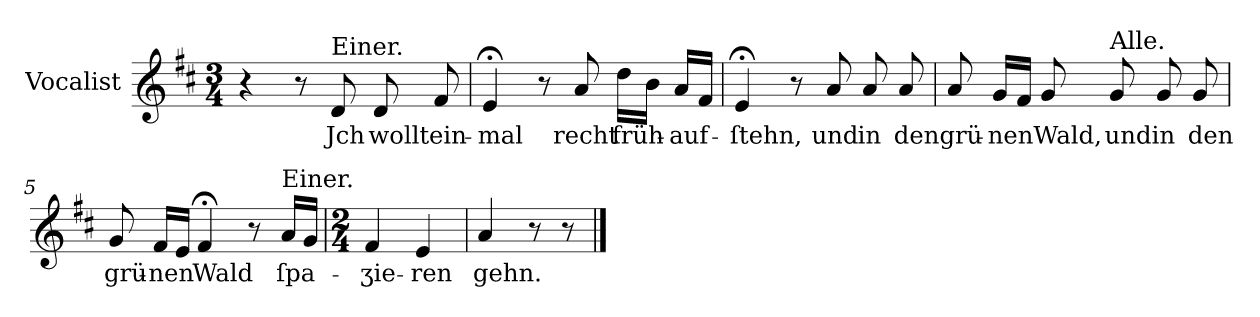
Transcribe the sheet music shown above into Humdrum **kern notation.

**kern	**text
*part1	*part1
*staff1	*staff1
*I"Vocalist	*
*k[f#c#]	*
*D:	*
*M3/4	*
=1	=1
4r	.
8r	.
!LO:TX:a:t=Einer.	!
8d	Jch
8d	wollt
8f#	ein-
=2	=2
4e;<	-mal
8r	.
8a	recht
16ddLL	früh-
16bJJ	.
16aLL	-auf-
16f#JJ	.
=3	=3
4e;<	-ſtehn,
8r	.
8a	und
8a	in
8a	den
=4	=4
8a	grü-
16gLL	-nen
16f#JJ	.
8g	Wald,
!LO:TX:a:t=Alle.	!
8g	und
8g	in
8g	den
=5	=5
8g	grü-
16f#LL	-nen
16eJJ	.
4f#;<	Wald
8r	.
!LO:TX:a:t=Einer.	!
16aLL	ſpa-
16gJJ	.
=6	=6
*M2/4	*
4f#	-ʒie-
4e	-ren
=7	=7
4a	gehn.
8r	.
8r	.
==	==
*-	*-
